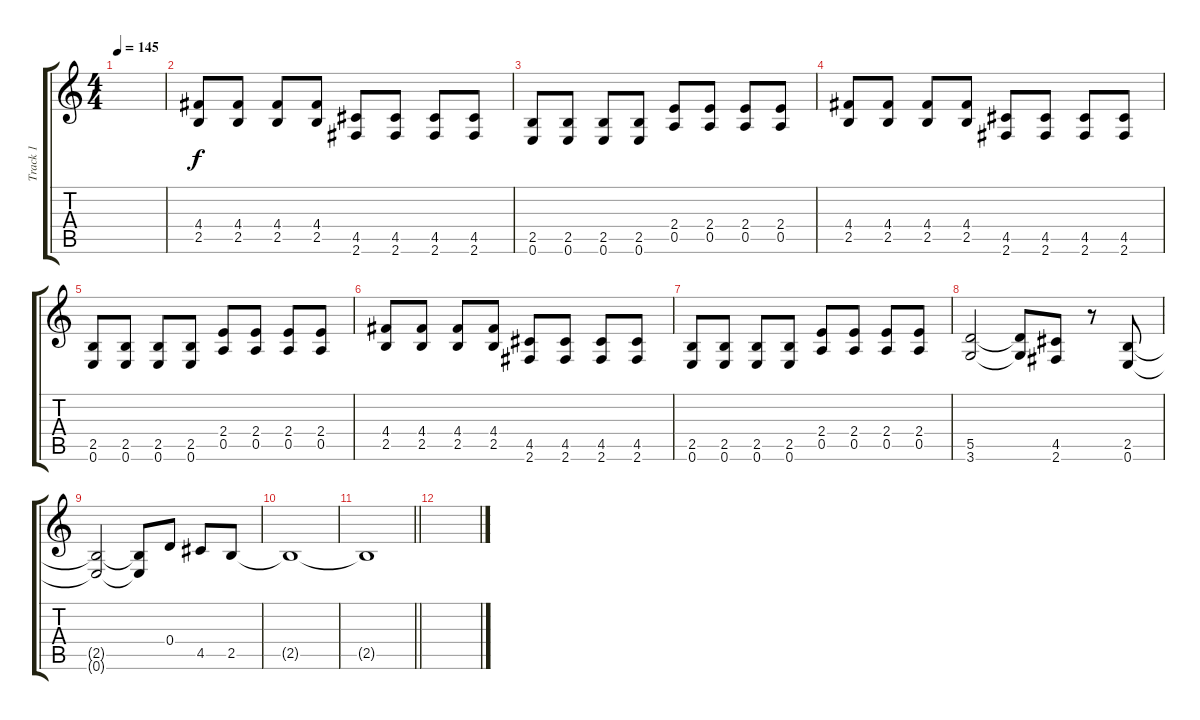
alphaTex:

\track ("Track 1" "Track 1") {instrument distortionguitar}
\staff {score tabs}
\tuning (E4 B3 G3 D3 A2 E2) {hide}
\ts (4 4)
\section ("" "")
\tempo 145
\clef g2
\ks c
|
(4.4 2.5).8 (4.4 2.5).8 (4.4 2.5).8 (4.4 2.5).8 (4.5 2.6).8 (4.5 2.6).8 (4.5 2.6).8 (4.5 2.6).8 |
(2.5 0.6).8 (2.5 0.6).8 (2.5 0.6).8 (2.5 0.6).8 (2.4 0.5).8 (2.4 0.5).8 (2.4 0.5).8 (2.4 0.5).8 |
(4.4 2.5).8 (4.4 2.5).8 (4.4 2.5).8 (4.4 2.5).8 (4.5 2.6).8 (4.5 2.6).8 (4.5 2.6).8 (4.5 2.6).8 |
(2.5 0.6).8 (2.5 0.6).8 (2.5 0.6).8 (2.5 0.6).8 (2.4 0.5).8 (2.4 0.5).8 (2.4 0.5).8 (2.4 0.5).8 |
(4.4 2.5).8 (4.4 2.5).8 (4.4 2.5).8 (4.4 2.5).8 (4.5 2.6).8 (4.5 2.6).8 (4.5 2.6).8 (4.5 2.6).8 |
(2.5 0.6).8 (2.5 0.6).8 (2.5 0.6).8 (2.5 0.6).8 (2.4 0.5).8 (2.4 0.5).8 (2.4 0.5).8 (2.4 0.5).8 |
(5.5 3.6).2 (5.5{t} 3.6{t}).8 (4.5 2.6).8 r.8 (2.5 0.6).8 |
(2.5{t} 0.6{t}).2 (2.5{t} 0.6{t}).8 0.4.8 4.5.8 2.5.8 |
2.5{t}.1 |
\barLineRight lightlight
2.5{t}.1 |
\section ("" "")
